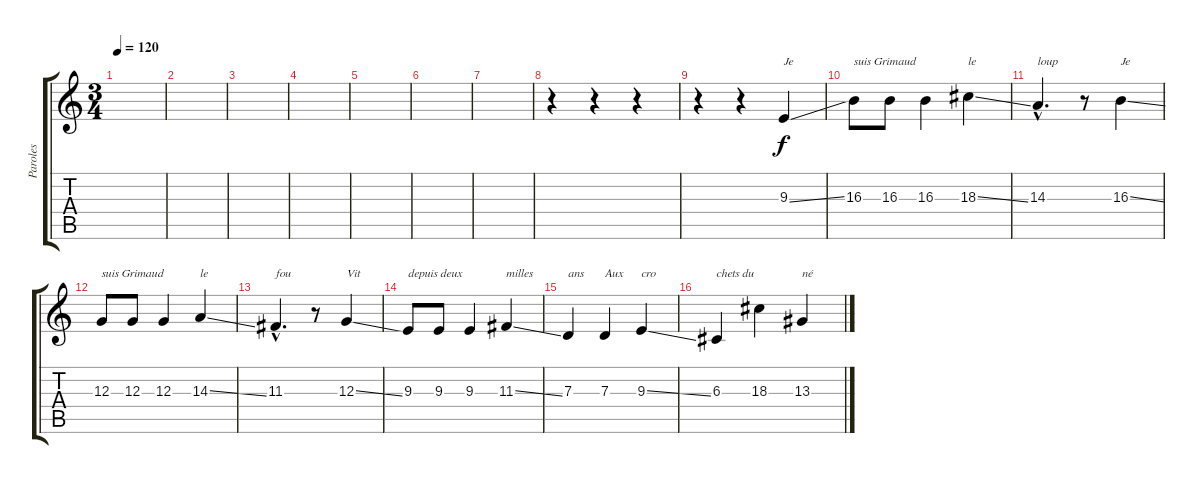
\track ("Paroles" "Paroles") {instrument lead7fifths}
\staff {score tabs}
\tuning (E4 B3 G3 D3 A2 E2) {hide}
\ts (3 4)
\tempo 120
\clef g2
\ks c
|
|
|
|
|
|
|
r.4 r.4 r.4 |
r.4 r.4 9.3{ss}.4{txt "Je"} |
16.3.8{txt "suis Grimaud"} 16.3.8 16.3.4 18.3{ss}.4{txt "le"} |
14.3{hac}.4{d txt "loup"} r.8 16.3{ss}.4{txt "Je"} |
12.3.8{txt "suis Grimaud"} 12.3.8 12.3.4 14.3{ss}.4{txt "le"} |
11.3{hac}.4{d txt "fou"} r.8 12.3{ss}.4{txt "Vit"} |
9.3.8{txt "depuis deux"} 9.3.8 9.3.4 11.3{ss}.4{txt "milles"} |
7.3.4{txt "ans"} 7.3.4{txt "Aux"} 9.3{ss}.4{txt "cro"} |
6.3.4{txt "chets du"} 18.3.4 13.3{ss}.4{txt "né"}
